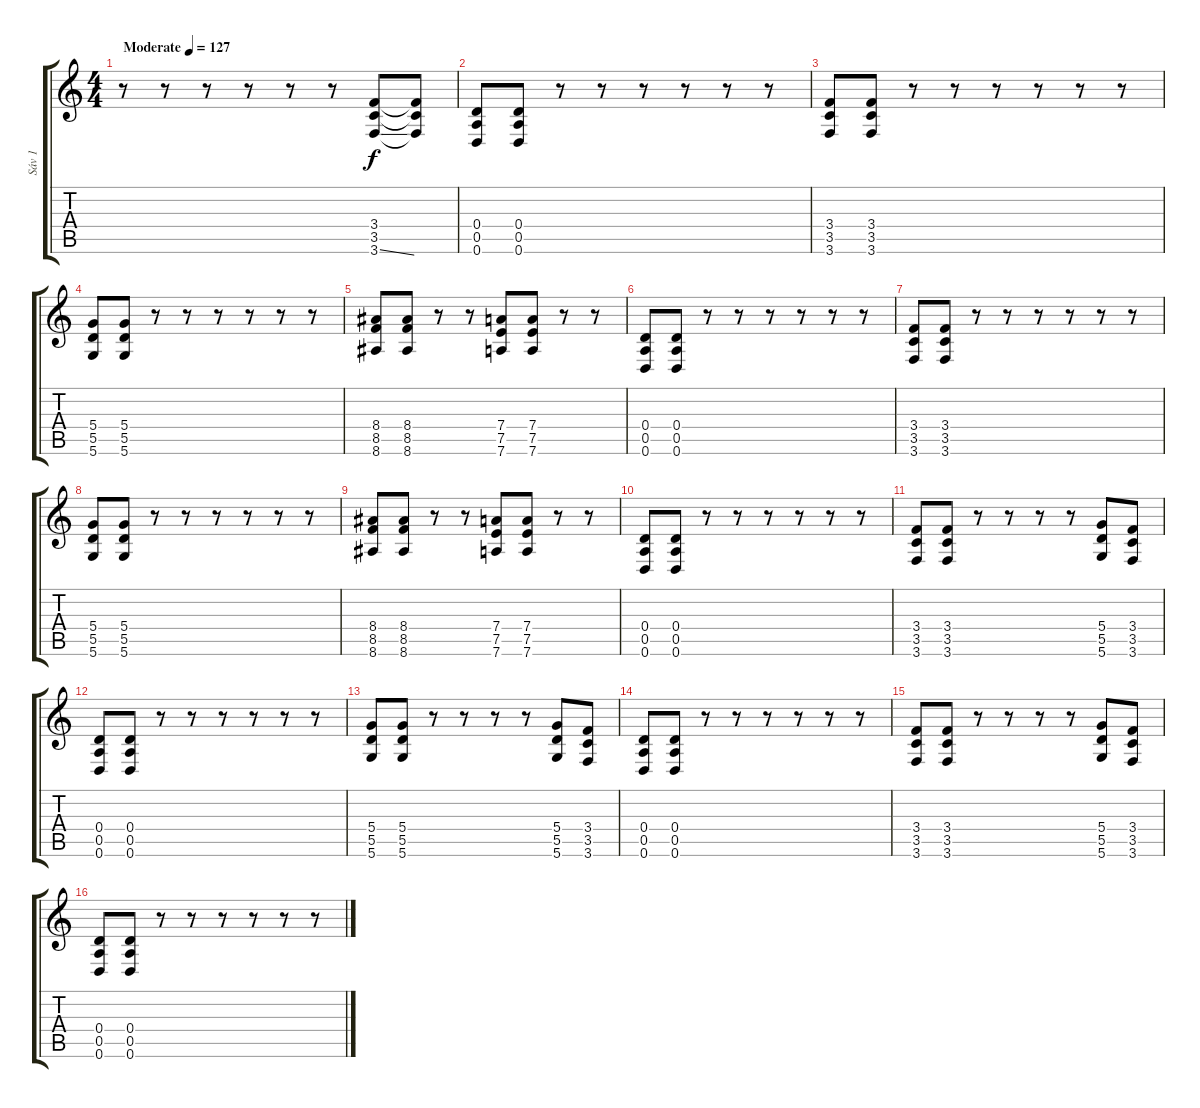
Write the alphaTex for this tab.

\track ("Sáv 1" "Sáv 1") {instrument distortionguitar}
\staff {score tabs}
\tuning (E4 B3 G3 D3 A2 D2) {hide}
\ts (4 4)
\tempo (127 "Moderate")
\clef g2
\ks c
r.8{dy f instrument distortionguitar} r.8 r.8 r.8 r.8 r.8 (3.4 3.5 3.6{ss}).8 (3.4{t} 3.5{t} 3.6{t}).8 |
(0.4 0.5 0.6).8 (0.4 0.5 0.6).8 r.8 r.8 r.8 r.8 r.8 r.8 |
(3.4 3.5 3.6).8 (3.4 3.5 3.6).8 r.8 r.8 r.8 r.8 r.8 r.8 |
(5.4 5.5 5.6).8 (5.4 5.5 5.6).8 r.8 r.8 r.8 r.8 r.8 r.8 |
(8.4 8.5 8.6).8 (8.4 8.5 8.6).8 r.8 r.8 (7.4 7.5 7.6).8 (7.4 7.5 7.6).8 r.8 r.8 |
(0.4 0.5 0.6).8 (0.4 0.5 0.6).8 r.8 r.8 r.8 r.8 r.8 r.8 |
(3.4 3.5 3.6).8 (3.4 3.5 3.6).8 r.8 r.8 r.8 r.8 r.8 r.8 |
(5.4 5.5 5.6).8 (5.4 5.5 5.6).8 r.8 r.8 r.8 r.8 r.8 r.8 |
(8.4 8.5 8.6).8 (8.4 8.5 8.6).8 r.8 r.8 (7.4 7.5 7.6).8 (7.4 7.5 7.6).8 r.8 r.8 |
(0.4 0.5 0.6).8 (0.4 0.5 0.6).8 r.8 r.8 r.8 r.8 r.8 r.8 |
(3.4 3.5 3.6).8 (3.4 3.5 3.6).8 r.8 r.8 r.8 r.8 (5.4 5.5 5.6).8 (3.4 3.5 3.6).8 |
(0.4 0.5 0.6).8 (0.4 0.5 0.6).8 r.8 r.8 r.8 r.8 r.8 r.8 |
(5.4 5.5 5.6).8 (5.4 5.5 5.6).8 r.8 r.8 r.8 r.8 (5.4 5.5 5.6).8 (3.4 3.5 3.6).8 |
(0.4 0.5 0.6).8 (0.4 0.5 0.6).8 r.8 r.8 r.8 r.8 r.8 r.8 |
(3.4 3.5 3.6).8 (3.4 3.5 3.6).8 r.8 r.8 r.8 r.8 (5.4 5.5 5.6).8 (3.4 3.5 3.6).8 |
(0.4 0.5 0.6).8 (0.4 0.5 0.6).8 r.8 r.8 r.8 r.8 r.8 r.8
